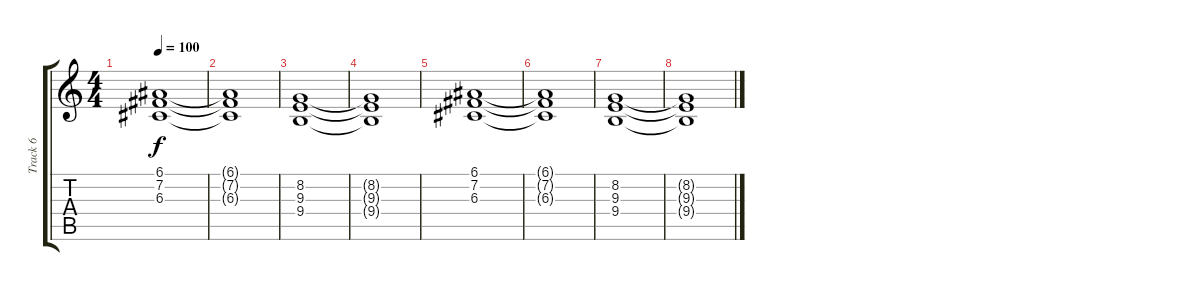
\track ("Track 6" "Track 6") {instrument choiraahs}
\staff {score tabs}
\tuning (E4 B3 G3 D3 A2 E2) {hide}
\ts (4 4)
\tempo 100
\clef g2
\ks c
(6.1 7.2 6.3).1{dy f} |
(6.1{t} 7.2{t} 6.3{t}).1 |
(8.2 9.3 9.4).1 |
(8.2{t} 9.3{t} 9.4{t}).1 |
(6.1 7.2 6.3).1 |
(6.1{t} 7.2{t} 6.3{t}).1 |
(8.2 9.3 9.4).1 |
(8.2{t} 9.3{t} 9.4{t}).1
